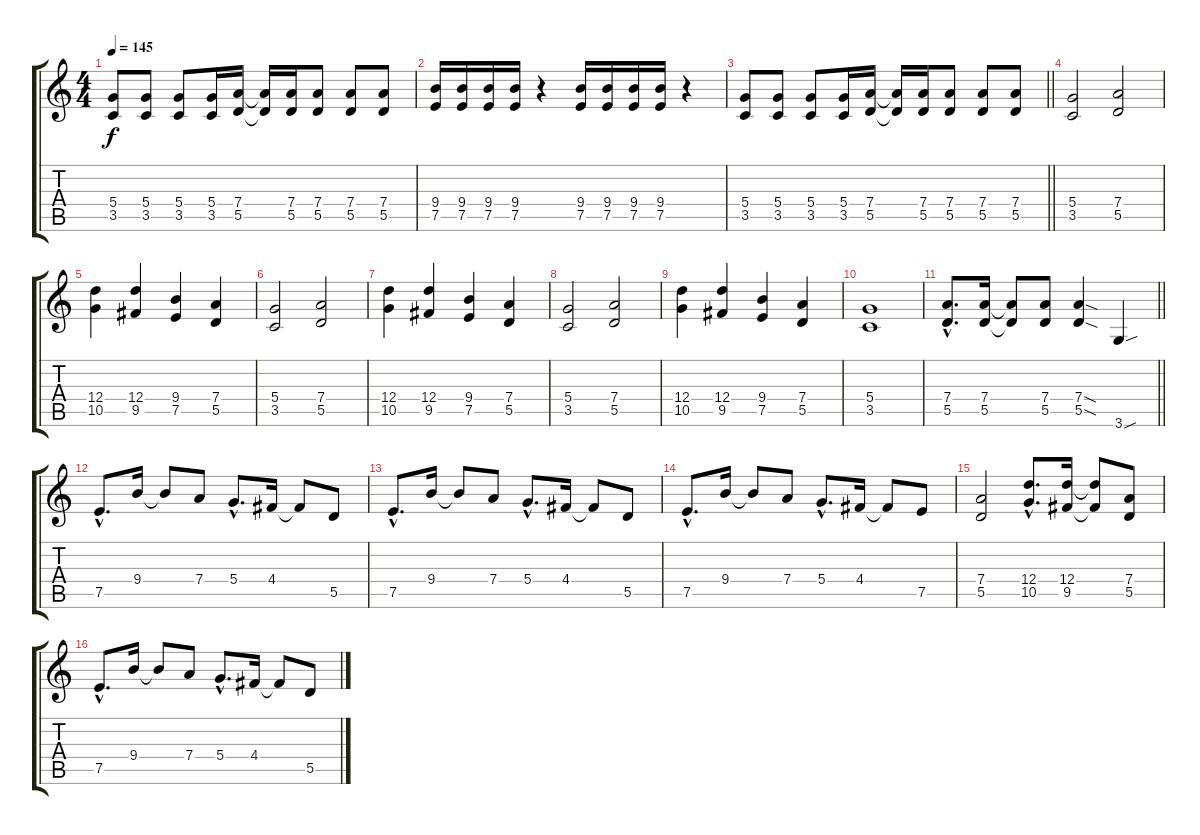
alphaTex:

\track "" {instrument distortionguitar}
\staff {score tabs}
\tuning (E4 B3 G3 D3 A2 E2) {hide}
\ts (4 4)
\tempo 145
\clef g2
\ks c
(5.4 3.5).8{dy f} (5.4 3.5).8 (5.4 3.5).8 (5.4 3.5).16 (7.4 5.5).16 (7.4{t} 5.5{t}).16 (7.4 5.5).16 (7.4 5.5).8 (7.4 5.5).8 (7.4 5.5).8 |
(9.4 7.5).16 (9.4 7.5).16 (9.4 7.5).16 (9.4 7.5).16 r.4 (9.4 7.5).16 (9.4 7.5).16 (9.4 7.5).16 (9.4 7.5).16 r.4 |
\barLineRight lightlight
(5.4 3.5).8 (5.4 3.5).8 (5.4 3.5).8 (5.4 3.5).16 (7.4 5.5).16 (7.4{t} 5.5{t}).16 (7.4 5.5).16 (7.4 5.5).8 (7.4 5.5).8 (7.4 5.5).8 |
(5.4 3.5).2 (7.4 5.5).2 |
(12.4 10.5).4 (12.4 9.5).4 (9.4 7.5).4 (7.4 5.5).4 |
(5.4 3.5).2 (7.4 5.5).2 |
(12.4 10.5).4 (12.4 9.5).4 (9.4 7.5).4 (7.4 5.5).4 |
(5.4 3.5).2 (7.4 5.5).2 |
(12.4 10.5).4 (12.4 9.5).4 (9.4 7.5).4 (7.4 5.5).4 |
(5.4 3.5).1 |
\barLineRight lightlight
(7.4{hac} 5.5{hac}).8{d} (7.4 5.5).16 (7.4{t} 5.5{t}).8 (7.4 5.5).8 (7.4{sod} 5.5{sod}).4 3.6{sou}.4 |
7.5{hac}.8{d} 9.4.16 9.4{t}.8 7.4.8 5.4{hac}.8{d} 4.4.16 4.4{t}.8 5.5.8 |
7.5{hac}.8{d} 9.4.16 9.4{t}.8 7.4.8 5.4{hac}.8{d} 4.4.16 4.4{t}.8 5.5.8 |
7.5{hac}.8{d} 9.4.16 9.4{t}.8 7.4.8 5.4{hac}.8{d} 4.4.16 4.4{t}.8 7.5.8 |
(7.4 5.5).2 (12.4{hac} 10.5{hac}).8{d} (12.4 9.5).16 (12.4{t} 9.5{t}).8 (7.4 5.5).8 |
7.5{hac}.8{d} 9.4.16 9.4{t}.8 7.4.8 5.4{hac}.8{d} 4.4.16 4.4{t}.8 5.5.8
